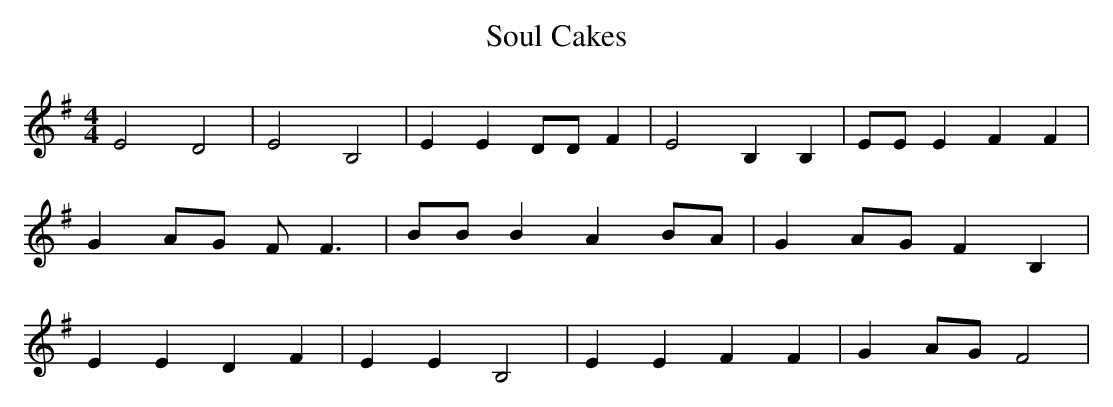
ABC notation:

X:1
T:Soul Cakes
M:4/4
L:1/4
K:G
 E2 D2| E2 B,2| E E D/2D/2 F| E2 B, B,| E/2E/2 E F F| G A/2G/2 F/2 F3/2|\
 B/2B/2 B AB/2-A/2| G A/2G/2 F B,| E E D F| E E B,2| E E F F| GA/2-G/2 F2|\
